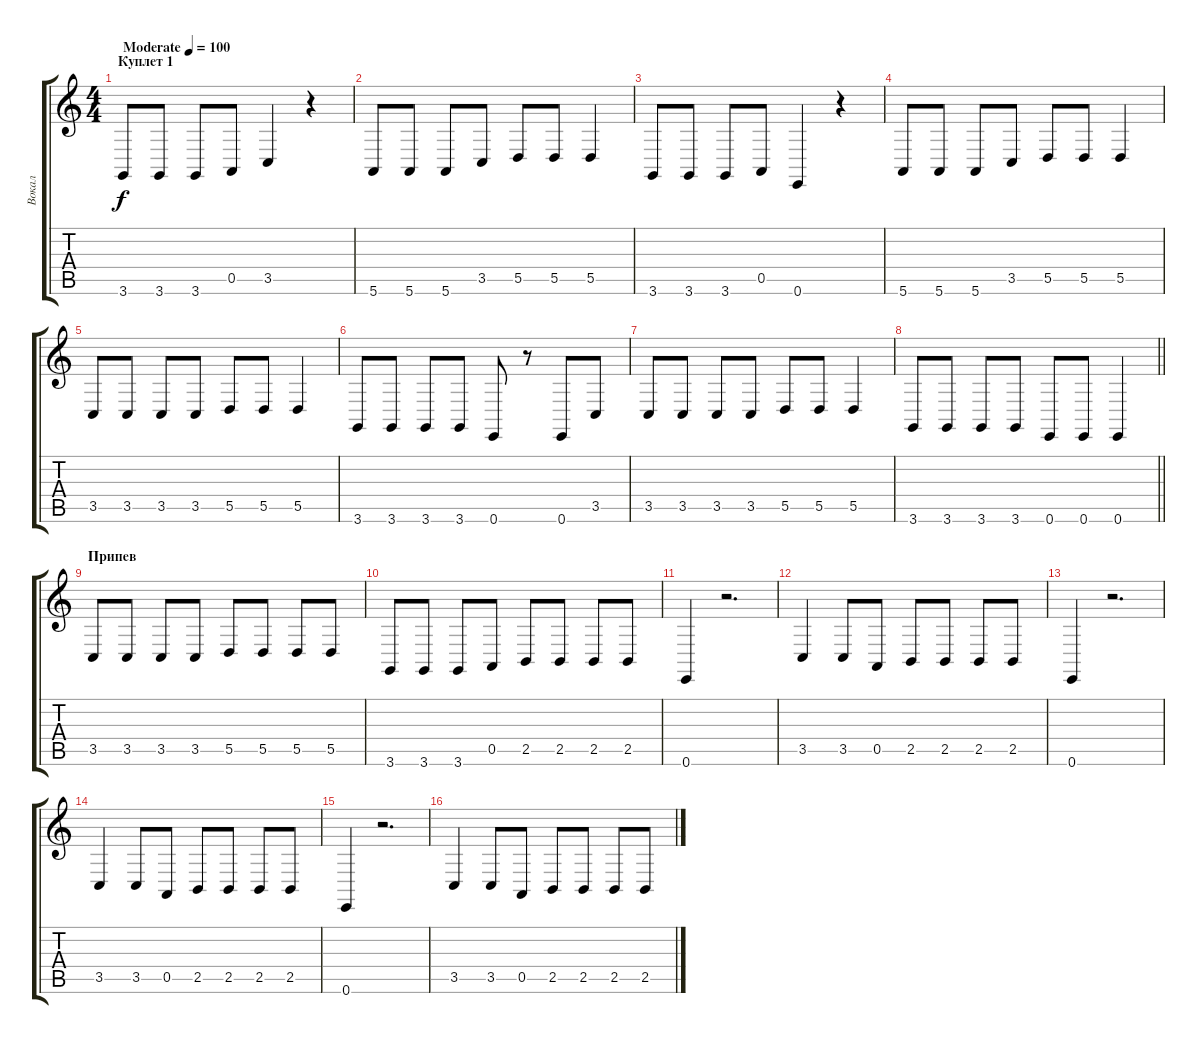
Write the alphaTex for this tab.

\track ("Вокал" "Вокал") {instrument lead2sawtooth}
\staff {score tabs}
\tuning (E4 B3 G3 D3 A2 E2) {hide}
\ts (4 4)
\section ("" "Куплет 1")
\tempo (100 "Moderate")
\clef g2
\ks c
3.6.8{dy f instrument lead2sawtooth} 3.6.8 3.6.8 0.5.8 3.5.4 r.4 |
5.6.8 5.6.8 5.6.8 3.5.8 5.5.8 5.5.8 5.5.4 |
3.6.8 3.6.8 3.6.8 0.5.8 0.6.4 r.4 |
5.6.8 5.6.8 5.6.8 3.5.8 5.5.8 5.5.8 5.5.4 |
3.5.8 3.5.8 3.5.8 3.5.8 5.5.8 5.5.8 5.5.4 |
3.6.8 3.6.8 3.6.8 3.6.8 0.6.8 r.8 0.6.8 3.5.8 |
3.5.8 3.5.8 3.5.8 3.5.8 5.5.8 5.5.8 5.5.4 |
\barLineRight lightlight
3.6.8 3.6.8 3.6.8 3.6.8 0.6.8 0.6.8 0.6.4 |
\section ("" "Припев")
3.5.8 3.5.8 3.5.8 3.5.8 5.5.8 5.5.8 5.5.8 5.5.8 |
3.6.8 3.6.8 3.6.8 0.5.8 2.5.8 2.5.8 2.5.8 2.5.8 |
0.6.4 r.2{d} |
3.5.4 3.5.8 0.5.8 2.5.8 2.5.8 2.5.8 2.5.8 |
0.6.4 r.2{d} |
3.5.4 3.5.8 0.5.8 2.5.8 2.5.8 2.5.8 2.5.8 |
0.6.4 r.2{d} |
3.5.4 3.5.8 0.5.8 2.5.8 2.5.8 2.5.8 2.5.8
